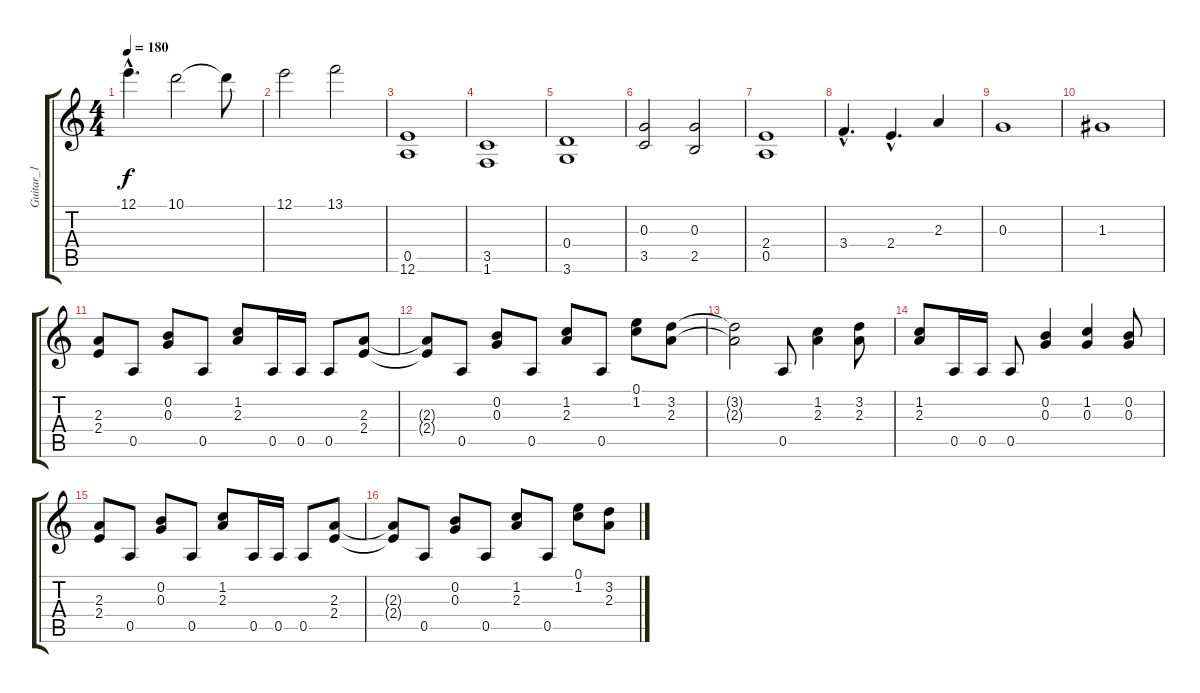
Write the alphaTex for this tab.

\track ("Guitar_1" "Guitar_1") {instrument distortionguitar}
\staff {score tabs}
\tuning (E4 B3 G3 D3 A2 E2) {hide}
\ts (4 4)
\tempo 180
\clef g2
\ks c
12.1{hac}.4{d dy f} 10.1.2 10.1{t}.8 |
12.1.2 13.1.2 |
(0.5 12.6).1 |
(3.5 1.6).1 |
(0.4 3.6).1 |
(0.3 3.5).2 (0.3 2.5).2 |
(2.4 0.5).1 |
3.4{hac}.4{d} 2.4{hac}.4{d} 2.3.4 |
0.3.1 |
1.3.1 |
(2.3 2.4).8 0.5.8 (0.2 0.3).8 0.5.8 (1.2 2.3).8 0.5.16 0.5.16 0.5.8 (2.3 2.4).8 |
(2.3{t} 2.4{t}).8 0.5.8 (0.2 0.3).8 0.5.8 (1.2 2.3).8 0.5.8 (0.1 1.2).8 (3.2 2.3).8 |
(3.2{t} 2.3{t}).2 0.5.8 (1.2 2.3).4 (3.2 2.3).8 |
(1.2 2.3).8 0.5.16 0.5.16 0.5.8 (0.2 0.3).4 (1.2 0.3).4 (0.2 0.3).8 |
(2.3 2.4).8 0.5.8 (0.2 0.3).8 0.5.8 (1.2 2.3).8 0.5.16 0.5.16 0.5.8 (2.3 2.4).8 |
(2.3{t} 2.4{t}).8 0.5.8 (0.2 0.3).8 0.5.8 (1.2 2.3).8 0.5.8 (0.1 1.2).8 (3.2 2.3).8
